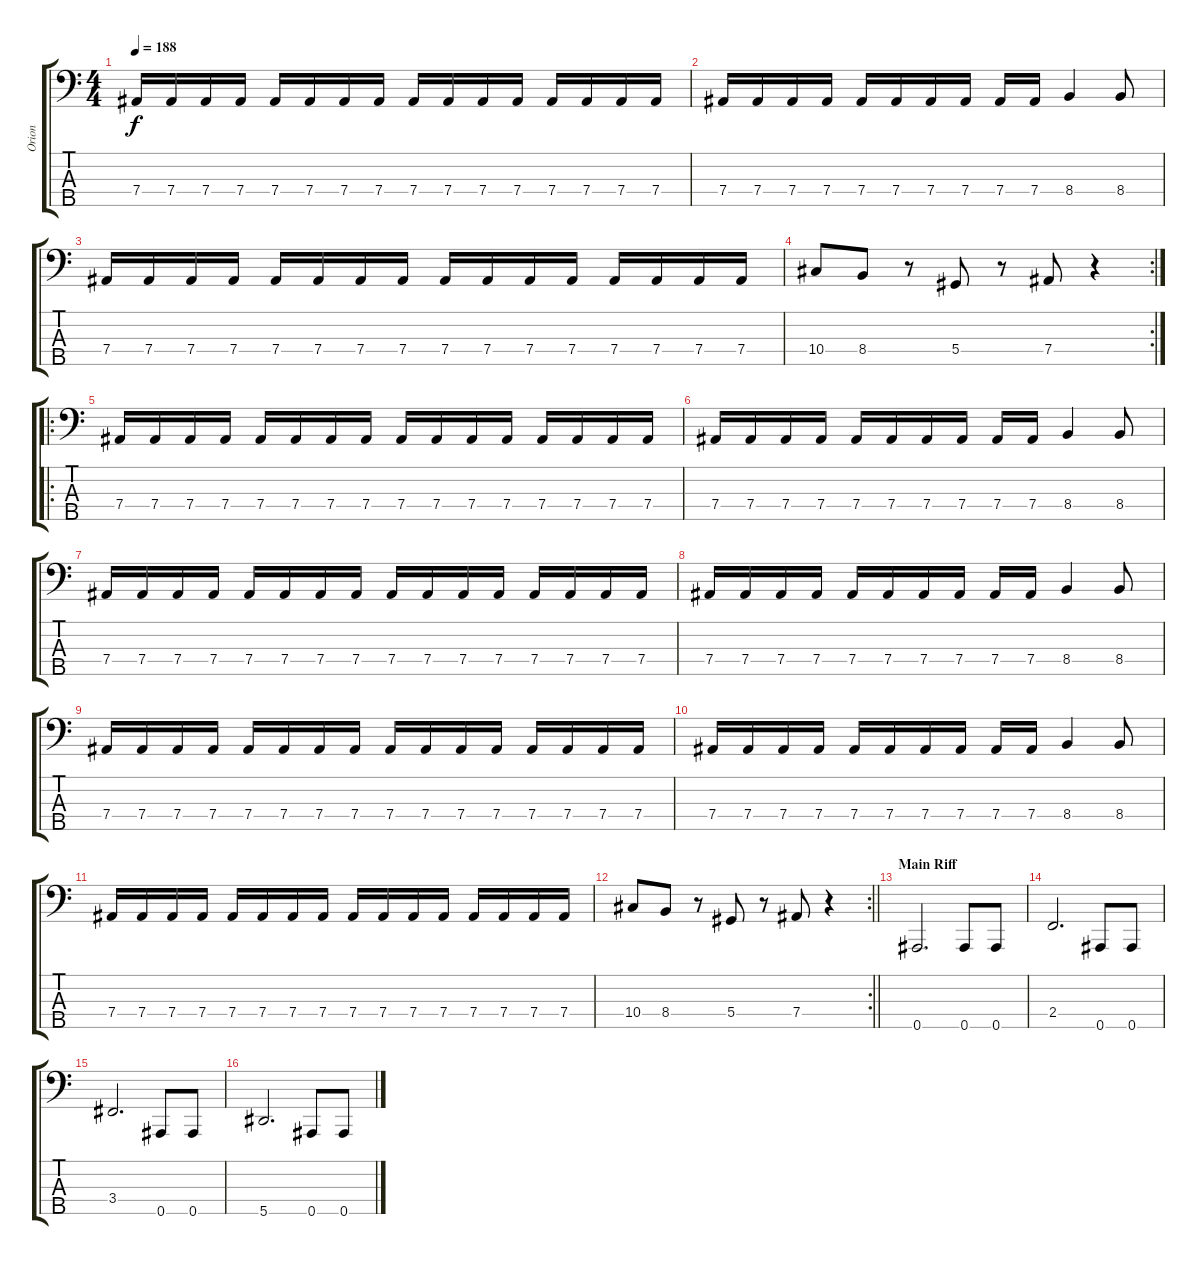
\track ("Orion" "Orion") {instrument electricbassfinger}
\staff {score tabs}
\tuning (Gb2 Db2 Ab1 Eb1 Bb0) {hide}
\ts (4 4)
\tempo 188
\clef f4
\ks c
7.4.16{dy f} 7.4.16 7.4.16 7.4.16 7.4.16 7.4.16 7.4.16 7.4.16 7.4.16 7.4.16 7.4.16 7.4.16 7.4.16 7.4.16 7.4.16 7.4.16 |
7.4.16 7.4.16 7.4.16 7.4.16 7.4.16 7.4.16 7.4.16 7.4.16 7.4.16 7.4.16 8.4.4 8.4.8 |
7.4.16 7.4.16 7.4.16 7.4.16 7.4.16 7.4.16 7.4.16 7.4.16 7.4.16 7.4.16 7.4.16 7.4.16 7.4.16 7.4.16 7.4.16 7.4.16 |
\rc 2
10.4.8 8.4.8 r.8 5.4.8 r.8 7.4.8 r.4 |
\ro
7.4.16 7.4.16 7.4.16 7.4.16 7.4.16 7.4.16 7.4.16 7.4.16 7.4.16 7.4.16 7.4.16 7.4.16 7.4.16 7.4.16 7.4.16 7.4.16 |
7.4.16 7.4.16 7.4.16 7.4.16 7.4.16 7.4.16 7.4.16 7.4.16 7.4.16 7.4.16 8.4.4 8.4.8 |
7.4.16 7.4.16 7.4.16 7.4.16 7.4.16 7.4.16 7.4.16 7.4.16 7.4.16 7.4.16 7.4.16 7.4.16 7.4.16 7.4.16 7.4.16 7.4.16 |
7.4.16 7.4.16 7.4.16 7.4.16 7.4.16 7.4.16 7.4.16 7.4.16 7.4.16 7.4.16 8.4.4 8.4.8 |
7.4.16 7.4.16 7.4.16 7.4.16 7.4.16 7.4.16 7.4.16 7.4.16 7.4.16 7.4.16 7.4.16 7.4.16 7.4.16 7.4.16 7.4.16 7.4.16 |
7.4.16 7.4.16 7.4.16 7.4.16 7.4.16 7.4.16 7.4.16 7.4.16 7.4.16 7.4.16 8.4.4 8.4.8 |
7.4.16 7.4.16 7.4.16 7.4.16 7.4.16 7.4.16 7.4.16 7.4.16 7.4.16 7.4.16 7.4.16 7.4.16 7.4.16 7.4.16 7.4.16 7.4.16 |
\rc 2
\barLineRight lightlight
10.4.8 8.4.8 r.8 5.4.8 r.8 7.4.8 r.4 |
\section ("" "Main Riff")
0.5.2{d} 0.5.8 0.5.8 |
2.4.2{d} 0.5.8 0.5.8 |
3.4.2{d} 0.5.8 0.5.8 |
5.5.2{d} 0.5.8 0.5.8
